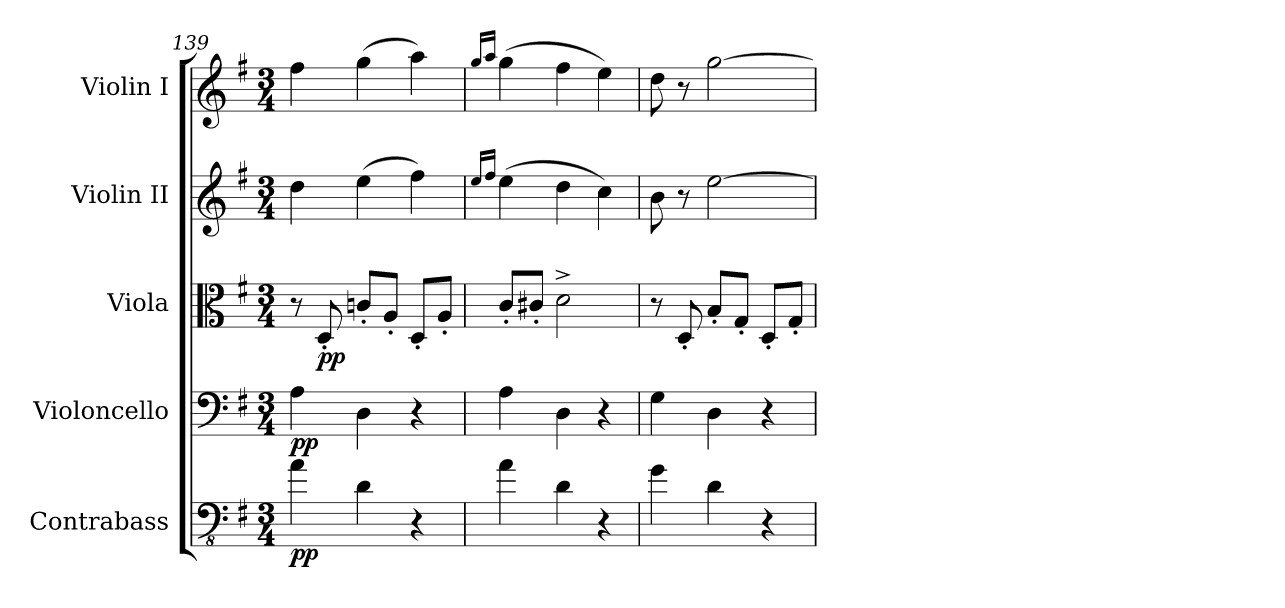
**kern	**dynam	**kern	**dynam	**kern	**dynam	**kern	**kern
*part5	*part5	*part4	*part4	*part3	*part3	*part2	*part1
*staff5	*staff5	*staff4	*staff4	*staff3	*staff3	*staff2	*staff1
*I"Contrabass	*	*I"Violoncello	*	*I"Viola	*	*I"Violin II	*I"Violin I
*I'Cb	*	*I'Vc	*	*I'Vla	*	*I'Vln	*I'Vln
*clefFv4	*	*clefF4	*	*clefC3	*	*clefG2	*clefG2
*ITrd7c12	*	*	*	*	*	*	*
*k[f#]	*	*k[f#]	*	*k[f#]	*	*k[f#]	*k[f#]
*M3/4	*	*M3/4	*	*M3/4	*	*M3/4	*M3/4
=139	=139	=139	=139	=139	=139	=139	=139
!	!LO:DY:b	!	!LO:DY:b	!	!	!	!
4AA\	pp	4A\	pp	8r	.	4dd\	4ff#\
!	!	!	!	!	!LO:DY:b	!	!
.	.	.	.	8D'/	pp	.	.
4DD\	.	4D\	.	8cn'/L	.	(4ee\	(4gg\
.	.	.	.	8A'/J	.	.	.
4r	.	4r	.	8D'/L	.	4ff#\)	4aa\)
.	.	.	.	8A'/J	.	.	.
=140	=140	=140	=140	=140	=140	=140	=140
.	.	.	.	.	.	16qee/LL	16qgg/LL
.	.	.	.	.	.	16qff#/JJ	16qaa/JJ
4AA\	.	4A\	.	8c'/L	.	(4ee\	(4gg\
.	.	.	.	8c#X'/J	.	.	.
4DD\	.	4D\	.	2d^\	.	4dd\	4ff#\
4r	.	4r	.	.	.	4cc\)	4ee\)
=141	=141	=141	=141	=141	=141	=141	=141
4GG\	.	4G\	.	8r	.	8b\	8dd\
.	.	.	.	8D'/	.	8r	8r
4DD\	.	4D\	.	8B'/L	.	[2ee\	[2gg\
.	.	.	.	8G'/J	.	.	.
4r	.	4r	.	8D'/L	.	.	.
.	.	.	.	8G'/J	.	.	.
=	=	=	=	=	=	=	=
*-	*-	*-	*-	*-	*-	*-	*-
